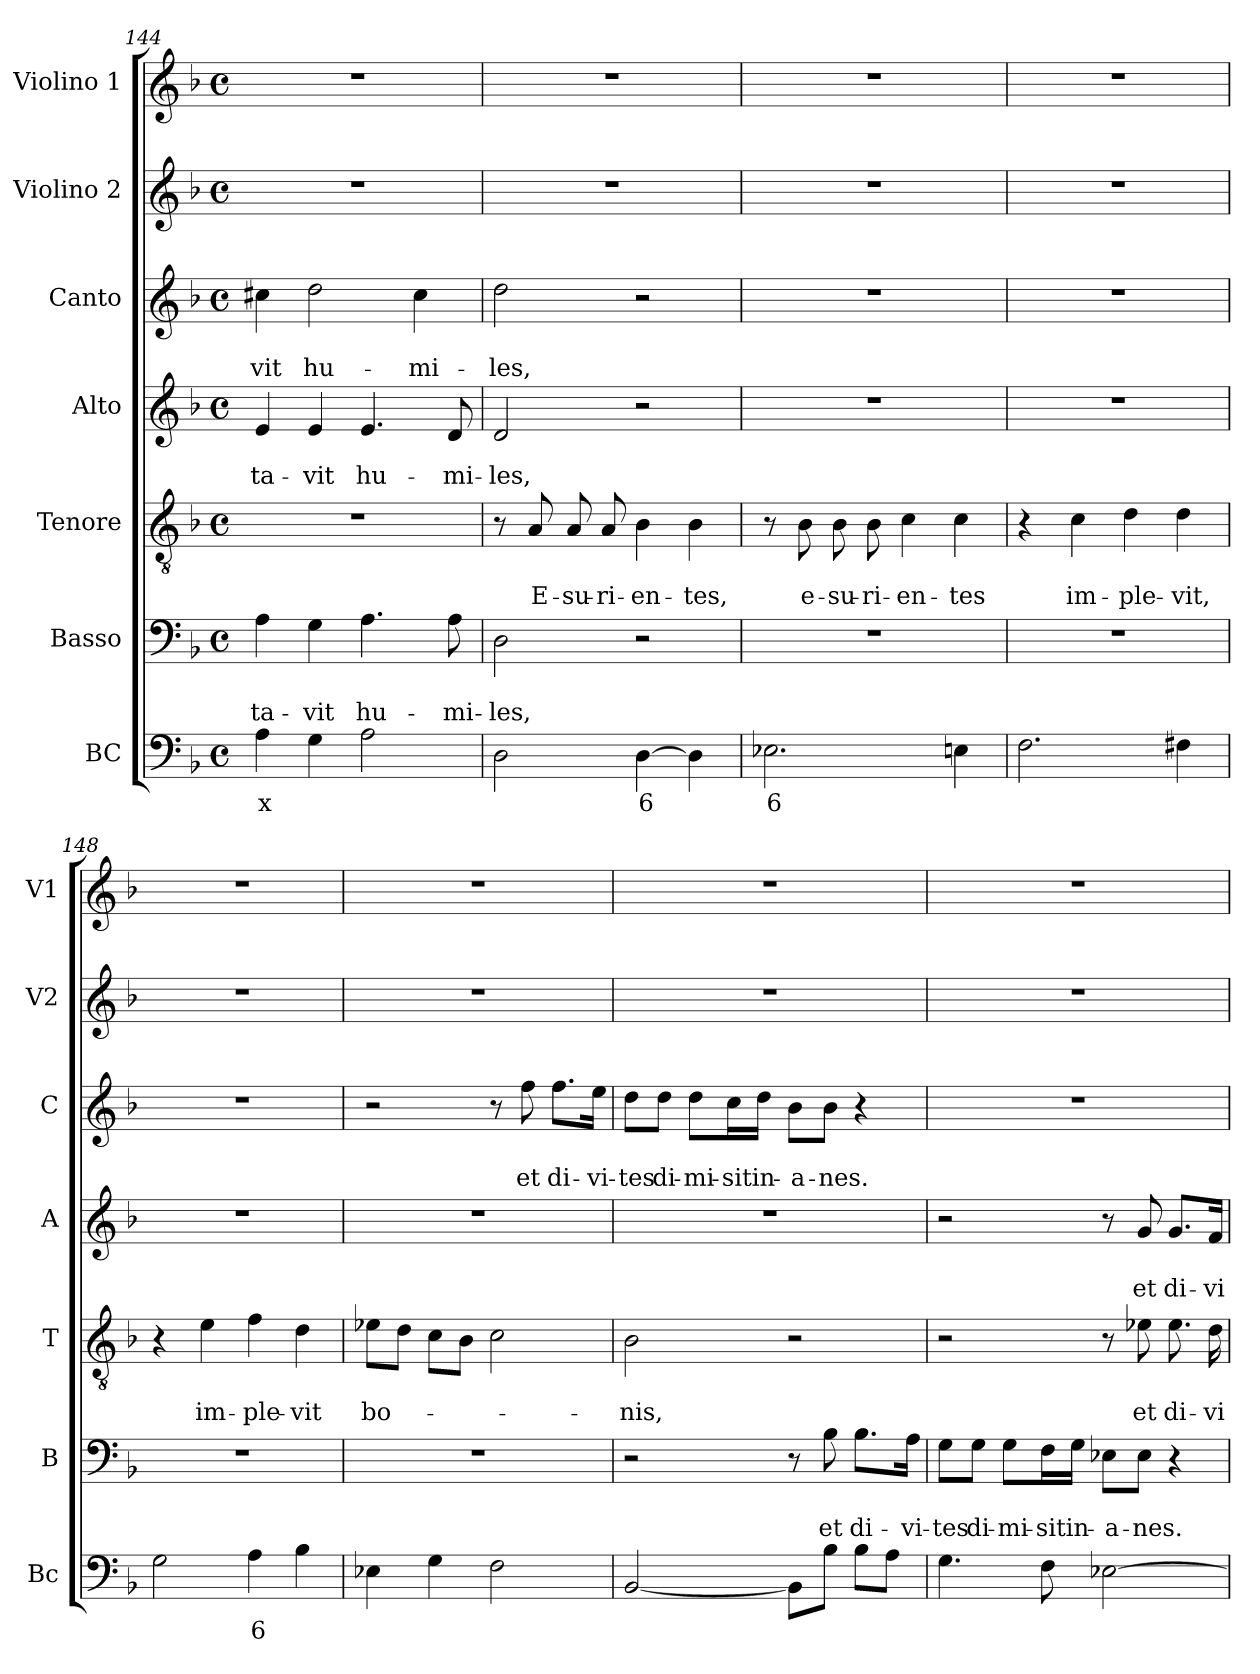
**kern	**text	**kern	**text	**text	**kern	**text	**text	**kern	**text	**text	**kern	**text	**text	**kern	**kern
*part7	*part7	*part6	*part6	*part6	*part5	*part5	*part5	*part4	*part4	*part4	*part3	*part3	*part3	*part2	*part1
*staff7	*staff7	*staff6	*staff6	*staff6	*staff5	*staff5	*staff5	*staff4	*staff4	*staff4	*staff3	*staff3	*staff3	*staff2	*staff1
*I"BC	*	*I"Basso	*	*	*I"Tenore	*	*	*I"Alto	*	*	*I"Canto	*	*	*I"Violino 2	*I"Violino 1
*I'Bc	*	*I'B	*	*	*I'T	*	*	*I'A	*	*	*I'C	*	*	*I'V2	*I'V1
*clefF4	*	*clefF4	*	*	*clefGv2	*	*	*clefG2	*	*	*clefG2	*	*	*clefG2	*clefG2
*k[b-]	*	*k[b-]	*	*	*k[b-]	*	*	*k[b-]	*	*	*k[b-]	*	*	*k[b-]	*k[b-]
*F:	*	*F:	*	*	*F:	*	*	*F:	*	*	*F:	*	*	*F:	*F:
*M4/4	*	*M4/4	*	*	*M4/4	*	*	*M4/4	*	*	*M4/4	*	*	*M4/4	*M4/4
*met(c)	*	*met(c)	*	*	*met(c)	*	*	*met(c)	*	*	*met(c)	*	*	*met(c)	*met(c)
=144	=144	=144	=144	=144	=144	=144	=144	=144	=144	=144	=144	=144	=144	=144	=144
!	!LO:LY:b	!	!	!LO:LY:b	!	!	!	!	!	!LO:LY:b	!	!	!LO:LY:b	!	!
4A\	x	4A\	.	-ta-	1r	.	.	4e/	.	-ta-	4cc#X\	.	-vit	1r	1r
!	!	!	!	!LO:LY:b	!	!	!	!	!	!LO:LY:b	!	!	!LO:LY:b	!	!
4G\	.	4G\	.	-vit	.	.	.	4e/	.	-vit	2dd\	.	hu-	.	.
!	!	!	!	!LO:LY:b	!	!	!	!	!	!LO:LY:b	!	!	!	!	!
2A\	.	4.A\	.	hu-	.	.	.	4.e/	.	hu-	.	.	.	.	.
!	!	!	!	!	!	!	!	!	!	!	!	!	!LO:LY:b	!	!
.	.	.	.	.	.	.	.	.	.	.	4cc#\	.	-mi-	.	.
!	!	!	!	!LO:LY:b	!	!	!	!	!	!LO:LY:b	!	!	!	!	!
.	.	8A\	.	-mi-	.	.	.	8d/	.	-mi-	.	.	.	.	.
=145	=145	=145	=145	=145	=145	=145	=145	=145	=145	=145	=145	=145	=145	=145	=145
!	!	!	!	!LO:LY:b	!	!	!	!	!	!LO:LY:b	!	!	!LO:LY:b	!	!
2D\	.	2D\	.	-les,	8r	.	.	2d/	.	-les,	2dd\	.	-les,	1r	1r
!	!	!	!	!	!	!	!LO:LY:b	!	!	!	!	!	!	!	!
.	.	.	.	.	8A/	.	E-	.	.	.	.	.	.	.	.
!	!	!	!	!	!	!	!LO:LY:b	!	!	!	!	!	!	!	!
.	.	.	.	.	8A/	.	-su-	.	.	.	.	.	.	.	.
!	!	!	!	!	!	!	!LO:LY:b	!	!	!	!	!	!	!	!
.	.	.	.	.	8A/	.	-ri-	.	.	.	.	.	.	.	.
!	!LO:LY:b	!	!	!	!	!	!LO:LY:b	!	!	!	!	!	!	!	!
[4D\	6	2r	.	.	4B-\	.	-en-	2r	.	.	2r	.	.	.	.
!	!	!	!	!	!	!	!LO:LY:b	!	!	!	!	!	!	!	!
4D\]	.	.	.	.	4B-\	.	-tes,	.	.	.	.	.	.	.	.
!!LO:PB:g=z
=146	=146	=146	=146	=146	=146	=146	=146	=146	=146	=146	=146	=146	=146	=146	=146
!	!LO:LY:b	!	!	!	!	!	!	!	!	!	!	!	!	!	!
2.E-X\	6	1r	.	.	8r	.	.	1r	.	.	1r	.	.	1r	1r
!	!	!	!	!	!	!	!LO:LY:b	!	!	!	!	!	!	!	!
.	.	.	.	.	8B-\	.	e-	.	.	.	.	.	.	.	.
!	!	!	!	!	!	!	!LO:LY:b	!	!	!	!	!	!	!	!
.	.	.	.	.	8B-\	.	-su-	.	.	.	.	.	.	.	.
!	!	!	!	!	!	!	!LO:LY:b	!	!	!	!	!	!	!	!
.	.	.	.	.	8B-\	.	-ri-	.	.	.	.	.	.	.	.
!	!	!	!	!	!	!	!LO:LY:b	!	!	!	!	!	!	!	!
.	.	.	.	.	4c\	.	-en-	.	.	.	.	.	.	.	.
!	!	!	!	!	!	!	!LO:LY:b	!	!	!	!	!	!	!	!
4En\	.	.	.	.	4c\	.	-tes	.	.	.	.	.	.	.	.
=147	=147	=147	=147	=147	=147	=147	=147	=147	=147	=147	=147	=147	=147	=147	=147
2.F\	.	1r	.	.	4r	.	.	1r	.	.	1r	.	.	1r	1r
!	!	!	!	!	!	!	!LO:LY:b	!	!	!	!	!	!	!	!
.	.	.	.	.	4c\	.	im-	.	.	.	.	.	.	.	.
!	!	!	!	!	!	!	!LO:LY:b	!	!	!	!	!	!	!	!
.	.	.	.	.	4d\	.	-ple-	.	.	.	.	.	.	.	.
!	!	!	!	!	!	!	!LO:LY:b	!	!	!	!	!	!	!	!
4F#X\	.	.	.	.	4d\	.	-vit,	.	.	.	.	.	.	.	.
=148	=148	=148	=148	=148	=148	=148	=148	=148	=148	=148	=148	=148	=148	=148	=148
2G\	.	1r	.	.	4r	.	.	1r	.	.	1r	.	.	1r	1r
!	!	!	!	!	!	!	!LO:LY:b	!	!	!	!	!	!	!	!
.	.	.	.	.	4e\	.	im-	.	.	.	.	.	.	.	.
!	!LO:LY:b	!	!	!	!	!	!LO:LY:b	!	!	!	!	!	!	!	!
4A\	6	.	.	.	4f\	.	-ple-	.	.	.	.	.	.	.	.
!	!	!	!	!	!	!	!LO:LY:b	!	!	!	!	!	!	!	!
4B-\	.	.	.	.	4d\	.	-vit	.	.	.	.	.	.	.	.
=149	=149	=149	=149	=149	=149	=149	=149	=149	=149	=149	=149	=149	=149	=149	=149
!	!	!	!	!	!	!	!LO:LY:b	!	!	!	!	!	!	!	!
4E-X\	.	1r	.	.	8e-X\L	.	bo-	1r	.	.	2r	.	.	1r	1r
.	.	.	.	.	8d\J	.	.	.	.	.	.	.	.	.	.
4G\	.	.	.	.	8c\L	.	.	.	.	.	.	.	.	.	.
.	.	.	.	.	8B-\J	.	.	.	.	.	.	.	.	.	.
2F\	.	.	.	.	2c\	.	.	.	.	.	8r	.	.	.	.
!	!	!	!	!	!	!	!	!	!	!	!	!	!LO:LY:b	!	!
.	.	.	.	.	.	.	.	.	.	.	8ff\	.	et	.	.
!	!	!	!	!	!	!	!	!	!	!	!	!	!LO:LY:b	!	!
.	.	.	.	.	.	.	.	.	.	.	8.ff\L	.	di-	.	.
!	!	!	!	!	!	!	!	!	!	!	!	!	!LO:LY:b	!	!
.	.	.	.	.	.	.	.	.	.	.	16ee\Jk	.	-vi-	.	.
=150	=150	=150	=150	=150	=150	=150	=150	=150	=150	=150	=150	=150	=150	=150	=150
!	!	!	!	!	!	!	!LO:LY:b	!	!	!	!	!	!LO:LY:b	!	!
[2BB-/	.	2r	.	.	2B-\	.	-nis,	1r	.	.	8dd\L	.	-tes	1r	1r
!	!	!	!	!	!	!	!	!	!	!	!	!	!LO:LY:b	!	!
.	.	.	.	.	.	.	.	.	.	.	8dd\J	.	di-	.	.
!	!	!	!	!	!	!	!	!	!	!	!	!	!LO:LY:b	!	!
.	.	.	.	.	.	.	.	.	.	.	8dd\L	.	-mi-	.	.
!	!	!	!	!	!	!	!	!	!	!	!	!	!LO:LY:b	!	!
.	.	.	.	.	.	.	.	.	.	.	16cc\L	.	-sit	.	.
!	!	!	!	!	!	!	!	!	!	!	!	!	!LO:LY:b	!	!
.	.	.	.	.	.	.	.	.	.	.	16dd\JJ	.	in-	.	.
!	!	!	!	!	!	!	!	!	!	!	!	!	!LO:LY:b	!	!
8BB-\L]	.	8r	.	.	2r	.	.	.	.	.	8b-\L	.	-a-	.	.
!	!	!	!	!LO:LY:b	!	!	!	!	!	!	!	!	!LO:LY:b	!	!
8B-\J	.	8B-\	.	et	.	.	.	.	.	.	8b-\J	.	-nes.	.	.
!	!	!	!	!LO:LY:b	!	!	!	!	!	!	!	!	!	!	!
8B-\L	.	8.B-\L	.	di-	.	.	.	.	.	.	4r	.	.	.	.
8A\J	.	.	.	.	.	.	.	.	.	.	.	.	.	.	.
!	!	!	!	!LO:LY:b	!	!	!	!	!	!	!	!	!	!	!
.	.	16A\Jk	.	-vi-	.	.	.	.	.	.	.	.	.	.	.
!!LO:LB:g=z
=151	=151	=151	=151	=151	=151	=151	=151	=151	=151	=151	=151	=151	=151	=151	=151
!	!	!	!	!LO:LY:b	!	!	!	!	!	!	!	!	!	!	!
4.G\	.	8G\L	.	-tes	2r	.	.	2r	.	.	1r	.	.	1r	1r
!	!	!	!	!LO:LY:b	!	!	!	!	!	!	!	!	!	!	!
.	.	8G\J	.	di-	.	.	.	.	.	.	.	.	.	.	.
!	!	!	!	!LO:LY:b	!	!	!	!	!	!	!	!	!	!	!
.	.	8G\L	.	-mi-	.	.	.	.	.	.	.	.	.	.	.
!	!	!	!	!LO:LY:b	!	!	!	!	!	!	!	!	!	!	!
8F\	.	16F\L	.	-sit	.	.	.	.	.	.	.	.	.	.	.
!	!	!	!	!LO:LY:b	!	!	!	!	!	!	!	!	!	!	!
.	.	16G\JJ	.	in-	.	.	.	.	.	.	.	.	.	.	.
!	!	!	!	!LO:LY:b	!	!	!	!	!	!	!	!	!	!	!
[2E-X\	.	8E-X\L	.	-a-	8r	.	.	8r	.	.	.	.	.	.	.
!	!	!	!	!LO:LY:b	!	!	!LO:LY:b	!	!	!LO:LY:b	!	!	!	!	!
.	.	8E-\J	.	-nes.	8e-X\	.	et	8g/	.	et	.	.	.	.	.
!	!	!	!	!	!	!	!LO:LY:b	!	!	!LO:LY:b	!	!	!	!	!
.	.	4r	.	.	8.e-\	.	di-	8.g/L	.	di-	.	.	.	.	.
!	!	!	!	!	!	!	!LO:LY:b	!	!	!LO:LY:b	!	!	!	!	!
.	.	.	.	.	16d\	.	-vi-	16f/Jk	.	-vi-	.	.	.	.	.
=	=	=	=	=	=	=	=	=	=	=	=	=	=	=	=
*-	*-	*-	*-	*-	*-	*-	*-	*-	*-	*-	*-	*-	*-	*-	*-
